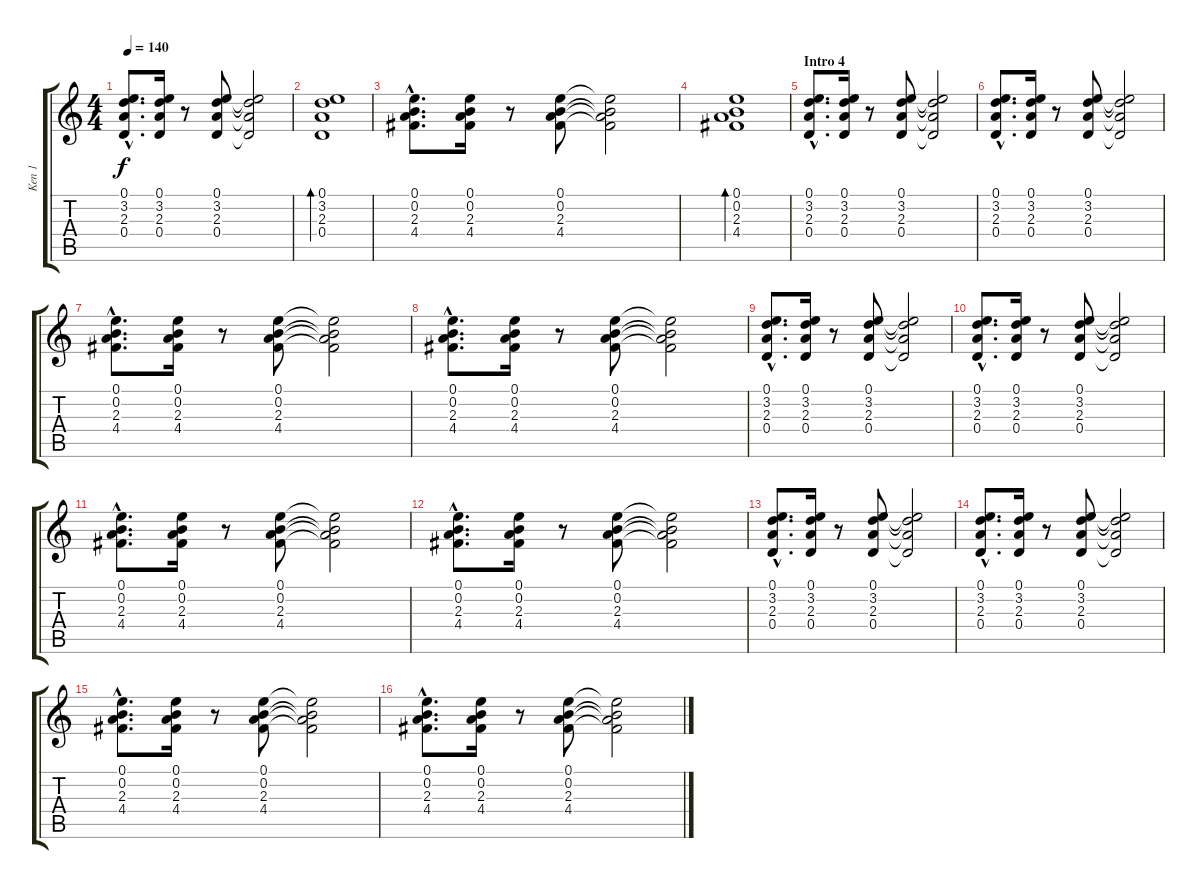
\track ("Ken 1" "Ken 1") {instrument distortionguitar}
\staff {score tabs}
\tuning (E4 B3 G3 D3 A2 E2) {hide}
\ts (4 4)
\tempo 140
\clef g2
\ks c
(0.1{hac} 3.2{hac} 2.3{hac} 0.4{hac}).8{d dy f} (0.1 3.2 2.3 0.4).16 r.8 (0.1 3.2 2.3 0.4).8 (0.1{t} 3.2{t} 2.3{t} 0.4{t}).2 |
(0.1 3.2 2.3 0.4).1{bd 240} |
(0.1{hac} 0.2{hac} 2.3{hac} 4.4{hac}).8{d} (0.1 0.2 2.3 4.4).16 r.8 (0.1 0.2 2.3 4.4).8 (0.1{t} 0.2{t} 2.3{t} 4.4{t}).2 |
(0.1 0.2 2.3 4.4).1{bd 240} |
\section ("" "Intro 4")
(0.1{hac} 3.2{hac} 2.3{hac} 0.4{hac}).8{d} (0.1 3.2 2.3 0.4).16 r.8 (0.1 3.2 2.3 0.4).8 (0.1{t} 3.2{t} 2.3{t} 0.4{t}).2 |
(0.1{hac} 3.2{hac} 2.3{hac} 0.4{hac}).8{d} (0.1 3.2 2.3 0.4).16 r.8 (0.1 3.2 2.3 0.4).8 (0.1{t} 3.2{t} 2.3{t} 0.4{t}).2 |
(0.1{hac} 0.2{hac} 2.3{hac} 4.4{hac}).8{d} (0.1 0.2 2.3 4.4).16 r.8 (0.1 0.2 2.3 4.4).8 (0.1{t} 0.2{t} 2.3{t} 4.4{t}).2 |
(0.1{hac} 0.2{hac} 2.3{hac} 4.4{hac}).8{d} (0.1 0.2 2.3 4.4).16 r.8 (0.1 0.2 2.3 4.4).8 (0.1{t} 0.2{t} 2.3{t} 4.4{t}).2 |
(0.1{hac} 3.2{hac} 2.3{hac} 0.4{hac}).8{d} (0.1 3.2 2.3 0.4).16 r.8 (0.1 3.2 2.3 0.4).8 (0.1{t} 3.2{t} 2.3{t} 0.4{t}).2 |
(0.1{hac} 3.2{hac} 2.3{hac} 0.4{hac}).8{d} (0.1 3.2 2.3 0.4).16 r.8 (0.1 3.2 2.3 0.4).8 (0.1{t} 3.2{t} 2.3{t} 0.4{t}).2 |
(0.1{hac} 0.2{hac} 2.3{hac} 4.4{hac}).8{d} (0.1 0.2 2.3 4.4).16 r.8 (0.1 0.2 2.3 4.4).8 (0.1{t} 0.2{t} 2.3{t} 4.4{t}).2 |
(0.1{hac} 0.2{hac} 2.3{hac} 4.4{hac}).8{d} (0.1 0.2 2.3 4.4).16 r.8 (0.1 0.2 2.3 4.4).8 (0.1{t} 0.2{t} 2.3{t} 4.4{t}).2 |
(0.1{hac} 3.2{hac} 2.3{hac} 0.4{hac}).8{d} (0.1 3.2 2.3 0.4).16 r.8 (0.1 3.2 2.3 0.4).8 (0.1{t} 3.2{t} 2.3{t} 0.4{t}).2 |
(0.1{hac} 3.2{hac} 2.3{hac} 0.4{hac}).8{d} (0.1 3.2 2.3 0.4).16 r.8 (0.1 3.2 2.3 0.4).8 (0.1{t} 3.2{t} 2.3{t} 0.4{t}).2 |
(0.1{hac} 0.2{hac} 2.3{hac} 4.4{hac}).8{d} (0.1 0.2 2.3 4.4).16 r.8 (0.1 0.2 2.3 4.4).8 (0.1{t} 0.2{t} 2.3{t} 4.4{t}).2 |
(0.1{hac} 0.2{hac} 2.3{hac} 4.4{hac}).8{d} (0.1 0.2 2.3 4.4).16 r.8 (0.1 0.2 2.3 4.4).8 (0.1{t} 0.2{t} 2.3{t} 4.4{t}).2
